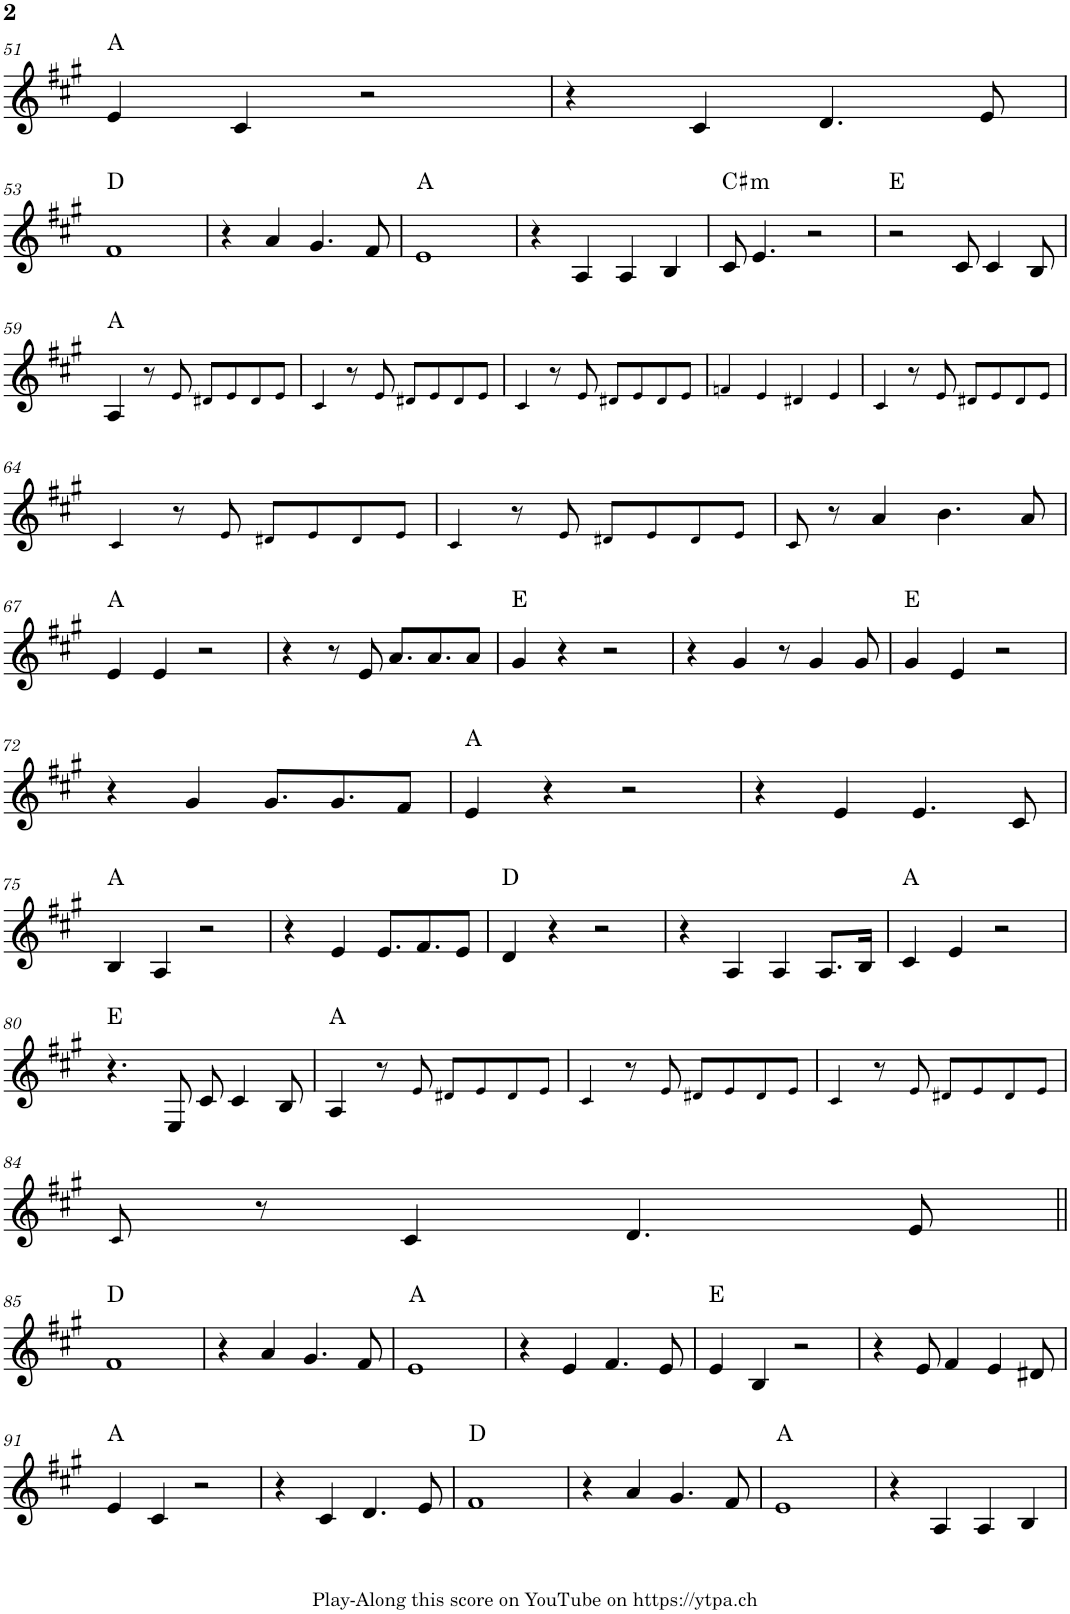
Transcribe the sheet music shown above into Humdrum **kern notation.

**kern	**harte
*part1	*part1
*staff1	*
*I"Piano	*
*I'Pno.	*
!!LO:PB:g=z
*clefG2	*
*k[f#c#g#]	*
*M4/4	*
=51	=51
4e/	A:maj
4c#/	.
2r	.
=52	=52
4r	.
4c#/	.
4.d/	.
8e/	.
!!LO:LB:g=z
=53	=53
1f#	D:maj
=54	=54
4r	.
4a/	.
4.g#/	.
8f#/	.
=55	=55
1e	A:maj
=56	=56
4r	.
4A/	.
4A/	.
4B/	.
=57	=57
!	!LO:H:kt=m
8c#/	C#:min
4.e/	.
2r	.
=58	=58
2r	E:maj
8c#/	.
4c#/	.
8B/	.
!!LO:LB:g=z
=59	=59
4A/	A:maj
8r	.
8e!/	.
8d#X!/L	.
8e!/	.
8d#!/	.
8e!/J	.
=60	=60
4c#!/	.
8r	.
8e!/	.
8d#X!/L	.
8e!/	.
8d#!/	.
8e!/J	.
=61	=61
4c#!/	.
8r	.
8e!/	.
8d#X!/L	.
8e!/	.
8d#!/	.
8e!/J	.
=62	=62
4fn!/	.
4e!/	.
4d#X!/	.
4e!/	.
=63	=63
4c#!/	.
8r	.
8e!/	.
8d#X!/L	.
8e!/	.
8d#!/	.
8e!/J	.
!!LO:LB:g=z
=64	=64
4c#!/	.
8r	.
8e!/	.
8d#X!/L	.
8e!/	.
8d#!/	.
8e!/J	.
=65	=65
4c#!/	.
8r	.
8e!/	.
8d#X!/L	.
8e!/	.
8d#!/	.
8e!/J	.
=66	=66
8c#!/	.
8r	.
4a/	.
4.b\	.
8a/	.
!!LO:LB:g=z
=67	=67
4e/	A:maj
4e/	.
2r	.
=68	=68
4r	.
8r	.
8e/	.
8.a/L	.
8.a/	.
8a/J	.
=69	=69
4g#/	E:maj
4r	.
2r	.
=70	=70
4r	.
4g#/	.
8r	.
4g#/	.
8g#/	.
=71	=71
4g#/	E:maj
4e/	.
2r	.
!!LO:LB:g=z
=72	=72
4r	.
4g#/	.
8.g#/L	.
8.g#/	.
8f#/J	.
=73	=73
4e/	A:maj
4r	.
2r	.
=74	=74
4r	.
4e/	.
4.e/	.
8c#/	.
!!LO:LB:g=z
=75	=75
4B/	A:maj
4A/	.
2r	.
=76	=76
4r	.
4e/	.
8.e/L	.
8.f#/	.
8e/J	.
=77	=77
4d/	D:maj
4r	.
2r	.
=78	=78
4r	.
4A/	.
4A/	.
8.A/L	.
16B/Jk	.
=79	=79
4c#/	A:maj
4e/	.
2r	.
!!LO:LB:g=z
=80	=80
4.r	E:maj
8E/	.
8c#/	.
4c#/	.
8B/	.
=81	=81
4A/	A:maj
8r	.
8e!/	.
8d#X!/L	.
8e!/	.
8d#!/	.
8e!/J	.
=82	=82
4c#!/	.
8r	.
8e!/	.
8d#X!/L	.
8e!/	.
8d#!/	.
8e!/J	.
=83	=83
4c#!/	.
8r	.
8e!/	.
8d#X!/L	.
8e!/	.
8d#!/	.
8e!/J	.
!!LO:LB:g=z
=84	=84
8c#!/	.
8r	.
4c#/	.
4.d/	.
8e/	.
!!LO:LB:g=z
=85||	=85||
1f#	D:maj
=86	=86
4r	.
4a/	.
4.g#/	.
8f#/	.
=87	=87
1e	A:maj
=88	=88
4r	.
4e/	.
4.f#/	.
8e/	.
=89	=89
4e/	E:maj
4B/	.
2r	.
=90	=90
4r	.
8e/	.
4f#/	.
4e/	.
8d#X/	.
!!LO:LB:g=z
=91	=91
4e/	A:maj
4c#/	.
2r	.
=92	=92
4r	.
4c#/	.
4.d/	.
8e/	.
=93	=93
1f#	D:maj
=94	=94
4r	.
4a/	.
4.g#/	.
8f#/	.
=95	=95
1e	A:maj
=96	=96
4r	.
4A/	.
4A/	.
4B/	.
=	=
*-	*-
